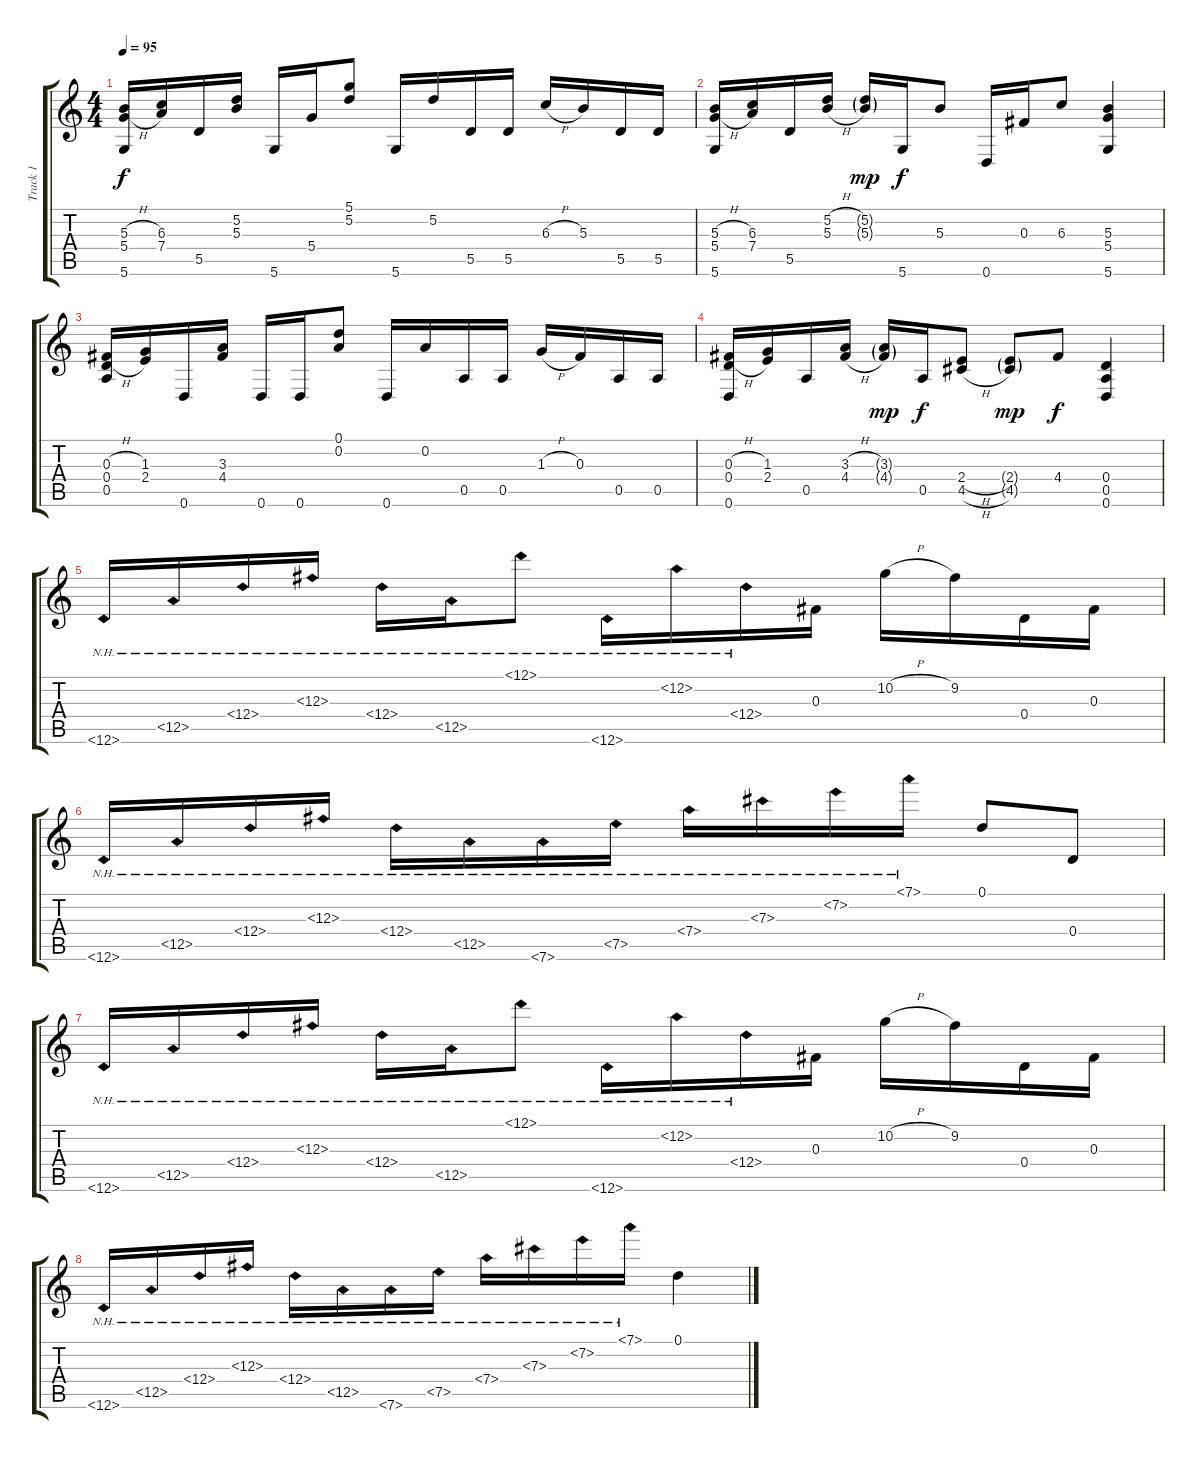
\track ("Track 1" "Track 1") {instrument acousticguitarnylon}
\staff {score tabs}
\tuning (D4 A3 Gb3 D3 A2 D2) {hide}
\ts (4 4)
\tempo 95
\clef g2
\ks c
(5.3{h} 5.4{h} 5.6).16{dy f} (6.3 7.4).16 5.5.16 (5.2 5.3).16 5.6.16 5.4.16 (5.1 5.2).8 5.6.16 5.2.16 5.5.16 5.5.16 6.3{h}.16 5.3.16 5.5.16 5.5.16 |
(5.3{h} 5.4{h} 5.6).16 (6.3 7.4).16 5.5.16 (5.2{h} 5.3{h}).16 (5.2{g} 5.3{g}).16{dy mp} 5.6.16{dy f} 5.3.8 0.6.16 0.3.16 6.3.8 (5.3 5.4 5.6).4 |
(0.3{h} 0.4{h} 0.5).16 (1.3 2.4).16 0.6.16 (3.3 4.4).16 0.6.16 0.6.16 (0.1 0.2).8 0.6.16 0.2.16 0.5.16 0.5.16 1.3{h}.16 0.3.16 0.5.16 0.5.16 |
(0.3{h} 0.4{h} 0.6).16 (1.3 2.4).16 0.5.16 (3.3{h} 4.4{h}).16 (3.3{g} 4.4{g}).16{dy mp} 0.5.16{dy f} (2.4{h} 4.5{h}).8 (2.4{g} 4.5{g}).8{dy mp} 4.4.8{dy f} (0.4 0.5 0.6).4 |
12.6{nh}.16 12.5{nh}.16 12.4{nh}.16 12.3{nh}.16 12.4{nh}.16 12.5{nh}.16 12.1{nh}.8 12.6{nh}.16 12.2{nh}.16 12.4{nh}.16 0.3.16 10.2{h}.16 9.2.16 0.4.16 0.3.16 |
12.6{nh}.16 12.5{nh}.16 12.4{nh}.16 12.3{nh}.16 12.4{nh}.16 12.5{nh}.16 7.6{nh}.16 7.5{nh}.16 7.4{nh}.16 7.3{nh}.16 7.2{nh}.16 7.1{nh}.16 0.1.8 0.4.8 |
12.6{nh}.16 12.5{nh}.16 12.4{nh}.16 12.3{nh}.16 12.4{nh}.16 12.5{nh}.16 12.1{nh}.8 12.6{nh}.16 12.2{nh}.16 12.4{nh}.16 0.3.16 10.2{h}.16 9.2.16 0.4.16 0.3.16 |
12.6{nh}.16 12.5{nh}.16 12.4{nh}.16 12.3{nh}.16 12.4{nh}.16 12.5{nh}.16 7.6{nh}.16 7.5{nh}.16 7.4{nh}.16 7.3{nh}.16 7.2{nh}.16 7.1{nh}.16 0.1.4
